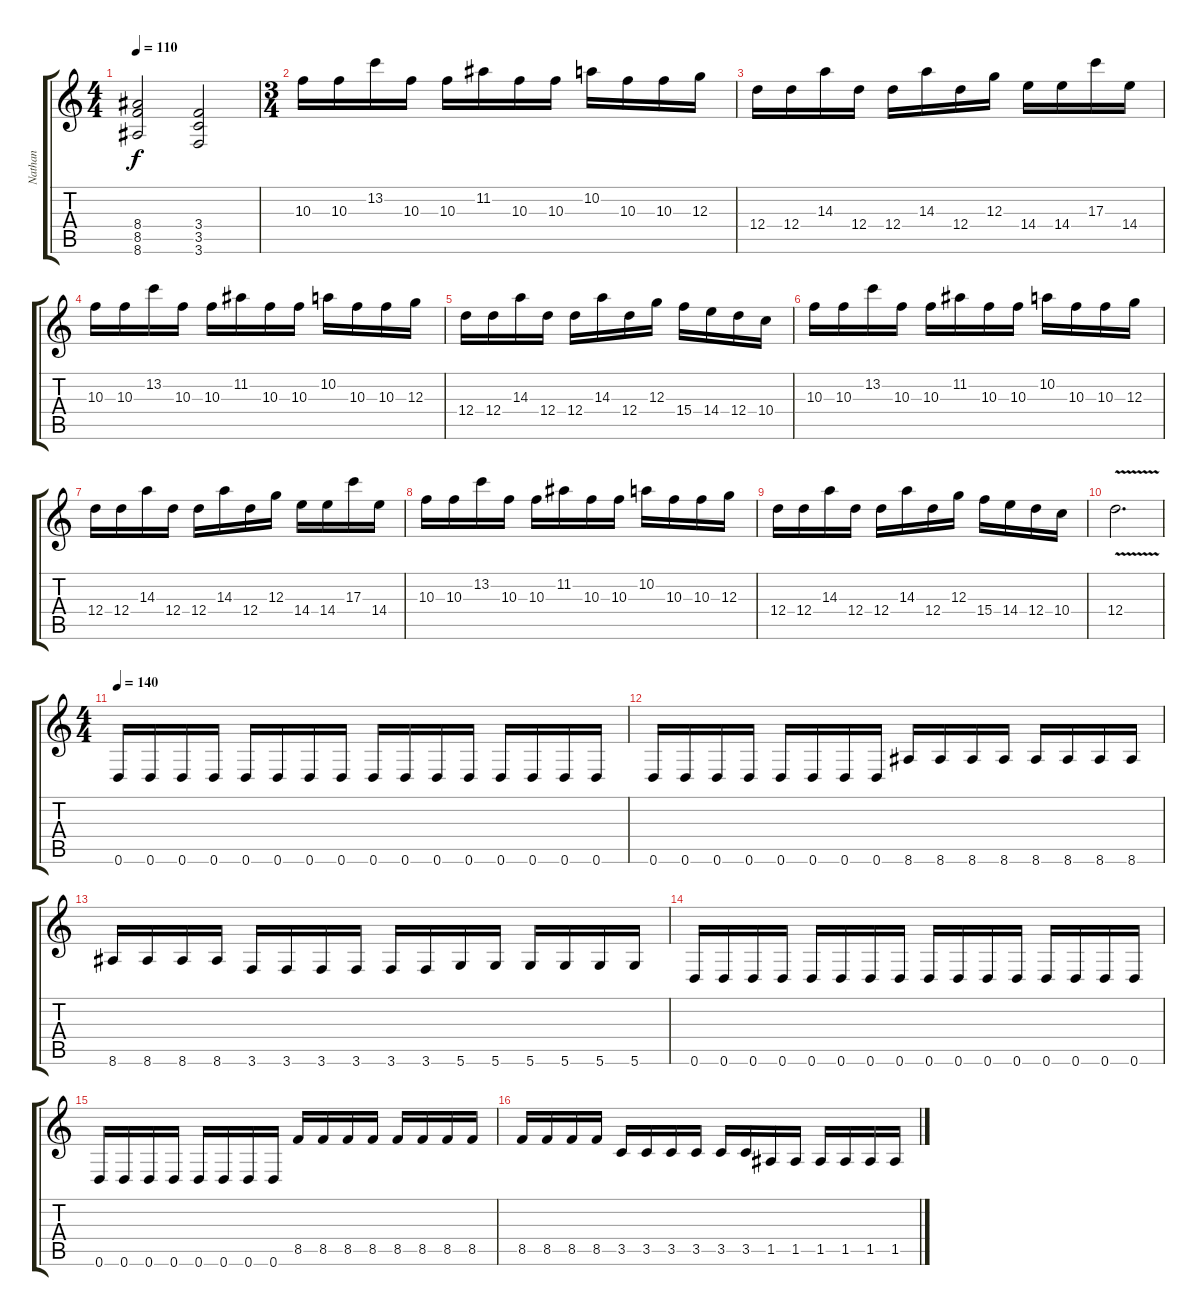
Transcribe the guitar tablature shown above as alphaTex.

\track ("Nathan" "Nathan") {instrument distortionguitar}
\staff {score tabs}
\tuning (E4 B3 G3 D3 A2 D2) {hide}
\ts (4 4)
\tempo 110
\clef g2
\ks c
(8.4 8.5 8.6).2{dy f} (3.4 3.5 3.6).2 |
\ts (3 4)
10.3.16 10.3.16 13.2.16 10.3.16 10.3.16 11.2.16 10.3.16 10.3.16 10.2.16 10.3.16 10.3.16 12.3.16 |
12.4.16 12.4.16 14.3.16 12.4.16 12.4.16 14.3.16 12.4.16 12.3.16 14.4.16 14.4.16 17.3.16 14.4.16 |
10.3.16 10.3.16 13.2.16 10.3.16 10.3.16 11.2.16 10.3.16 10.3.16 10.2.16 10.3.16 10.3.16 12.3.16 |
12.4.16 12.4.16 14.3.16 12.4.16 12.4.16 14.3.16 12.4.16 12.3.16 15.4.16 14.4.16 12.4.16 10.4.16 |
10.3.16 10.3.16 13.2.16 10.3.16 10.3.16 11.2.16 10.3.16 10.3.16 10.2.16 10.3.16 10.3.16 12.3.16 |
12.4.16 12.4.16 14.3.16 12.4.16 12.4.16 14.3.16 12.4.16 12.3.16 14.4.16 14.4.16 17.3.16 14.4.16 |
10.3.16 10.3.16 13.2.16 10.3.16 10.3.16 11.2.16 10.3.16 10.3.16 10.2.16 10.3.16 10.3.16 12.3.16 |
12.4.16 12.4.16 14.3.16 12.4.16 12.4.16 14.3.16 12.4.16 12.3.16 15.4.16 14.4.16 12.4.16 10.4.16 |
12.4{v}.2{d} |
\ts (4 4)
\tempo 140
0.6.16 0.6.16 0.6.16 0.6.16 0.6.16 0.6.16 0.6.16 0.6.16 0.6.16 0.6.16 0.6.16 0.6.16 0.6.16 0.6.16 0.6.16 0.6.16 |
0.6.16 0.6.16 0.6.16 0.6.16 0.6.16 0.6.16 0.6.16 0.6.16 8.6.16 8.6.16 8.6.16 8.6.16 8.6.16 8.6.16 8.6.16 8.6.16 |
8.6.16 8.6.16 8.6.16 8.6.16 3.6.16 3.6.16 3.6.16 3.6.16 3.6.16 3.6.16 5.6.16 5.6.16 5.6.16 5.6.16 5.6.16 5.6.16 |
0.6.16 0.6.16 0.6.16 0.6.16 0.6.16 0.6.16 0.6.16 0.6.16 0.6.16 0.6.16 0.6.16 0.6.16 0.6.16 0.6.16 0.6.16 0.6.16 |
0.6.16 0.6.16 0.6.16 0.6.16 0.6.16 0.6.16 0.6.16 0.6.16 8.5.16 8.5.16 8.5.16 8.5.16 8.5.16 8.5.16 8.5.16 8.5.16 |
8.5.16 8.5.16 8.5.16 8.5.16 3.5.16 3.5.16 3.5.16 3.5.16 3.5.16 3.5.16 1.5.16 1.5.16 1.5.16 1.5.16 1.5.16 1.5.16
